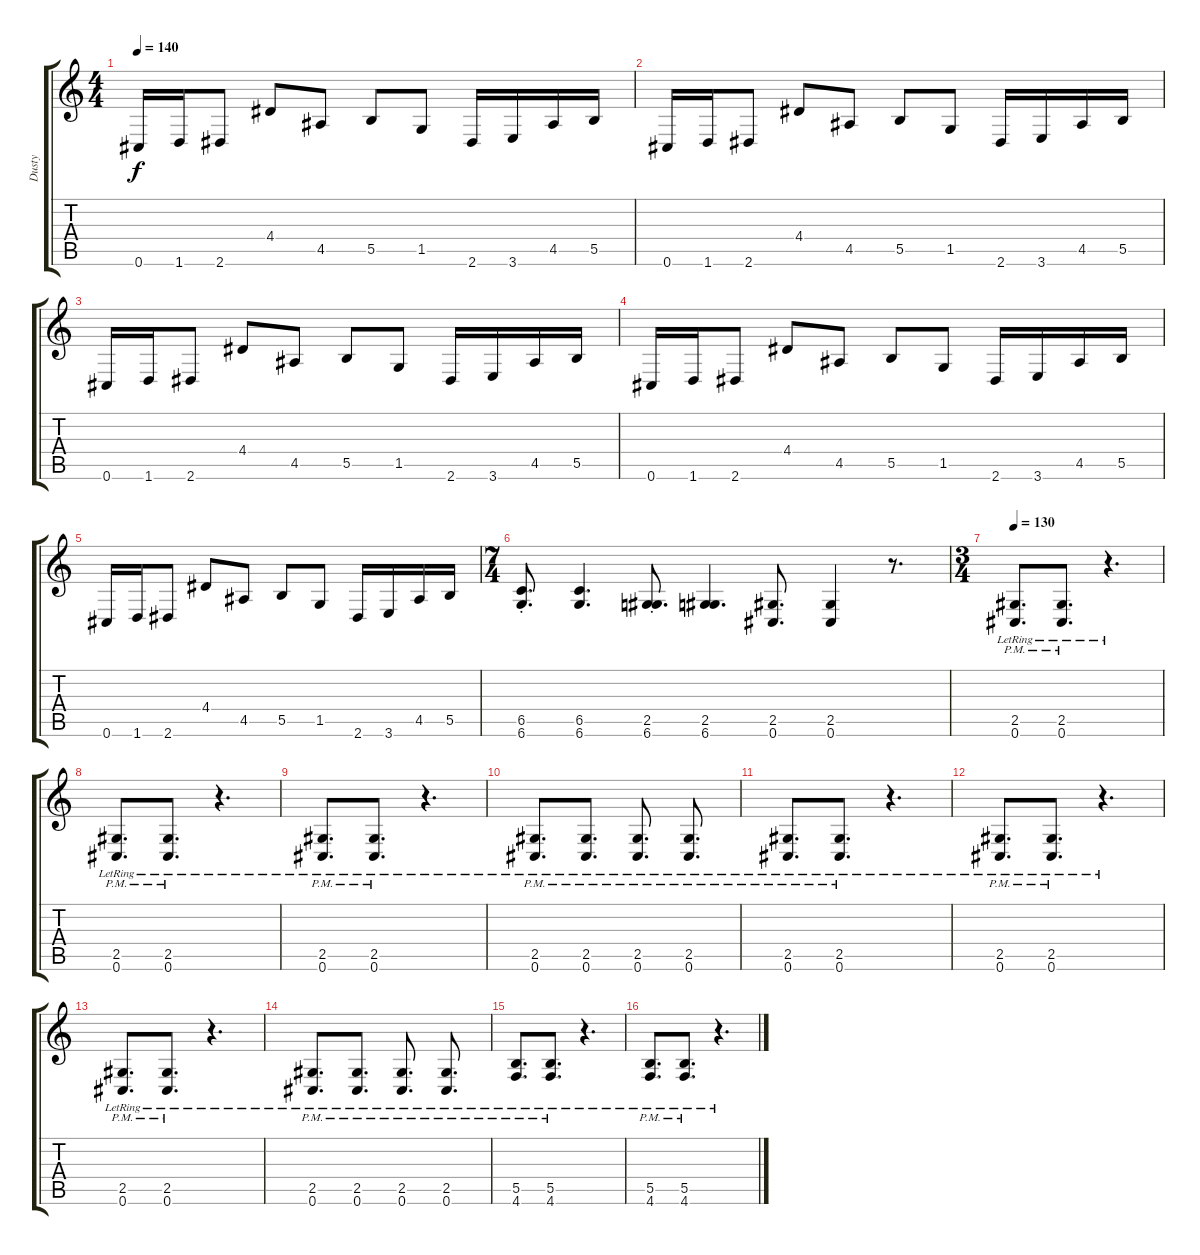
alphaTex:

\track ("Dusty" "Dusty") {instrument overdrivenguitar}
\staff {score tabs}
\tuning (Db4 Ab3 E3 B2 Gb2 Db2) {hide}
\ts (4 4)
\tempo 140
\clef g2
\ks c
0.6.16{dy f} 1.6.16 2.6.8 4.4.8 4.5.8 5.5.8 1.5.8 2.6.16 3.6.16 4.5.16 5.5.16 |
0.6.16 1.6.16 2.6.8 4.4.8 4.5.8 5.5.8 1.5.8 2.6.16 3.6.16 4.5.16 5.5.16 |
0.6.16 1.6.16 2.6.8 4.4.8 4.5.8 5.5.8 1.5.8 2.6.16 3.6.16 4.5.16 5.5.16 |
0.6.16 1.6.16 2.6.8 4.4.8 4.5.8 5.5.8 1.5.8 2.6.16 3.6.16 4.5.16 5.5.16 |
0.6.16 1.6.16 2.6.8 4.4.8 4.5.8 5.5.8 1.5.8 2.6.16 3.6.16 4.5.16 5.5.16 |
\ts (7 4)
(6.5{st} 6.6{st}).8{d} (6.5 6.6).4{d} (2.5{st} 6.6{st}).8{d} (2.5 6.6).4{d} (2.5 0.6).8{d} (2.5 0.6).4 r.8{d} |
\ts (3 4)
\tempo 130
(2.5{pm lr} 0.6{pm lr}).8{d} (2.5{pm lr} 0.6{pm lr}).8{d} r.4{d} |
(2.5{pm lr} 0.6{pm lr}).8{d} (2.5{pm lr} 0.6{pm lr}).8{d} r.4{d} |
(2.5{pm lr} 0.6{pm lr}).8{d} (2.5{pm lr} 0.6{pm lr}).8{d} r.4{d} |
(2.5{pm lr} 0.6{pm lr}).8{d} (2.5{pm lr} 0.6{pm lr}).8{d} (2.5{pm lr} 0.6{pm lr}).8{d} (2.5{pm lr} 0.6{pm lr}).8{d} |
(2.5{pm lr} 0.6{pm lr}).8{d} (2.5{pm lr} 0.6{pm lr}).8{d} r.4{d} |
(2.5{pm lr} 0.6{pm lr}).8{d} (2.5{pm lr} 0.6{pm lr}).8{d} r.4{d} |
(2.5{pm lr} 0.6{pm lr}).8{d} (2.5{pm lr} 0.6{pm lr}).8{d} r.4{d} |
(2.5{pm lr} 0.6{pm lr}).8{d} (2.5{pm lr} 0.6{pm lr}).8{d} (2.5{pm lr} 0.6{pm lr}).8{d} (2.5{pm lr} 0.6{pm lr}).8{d} |
(5.5{pm lr} 4.6{pm lr}).8{d} (5.5{pm lr} 4.6{pm lr}).8{d} r.4{d} |
(5.5{pm lr} 4.6{pm lr}).8{d} (5.5{pm lr} 4.6{pm lr}).8{d} r.4{d}
